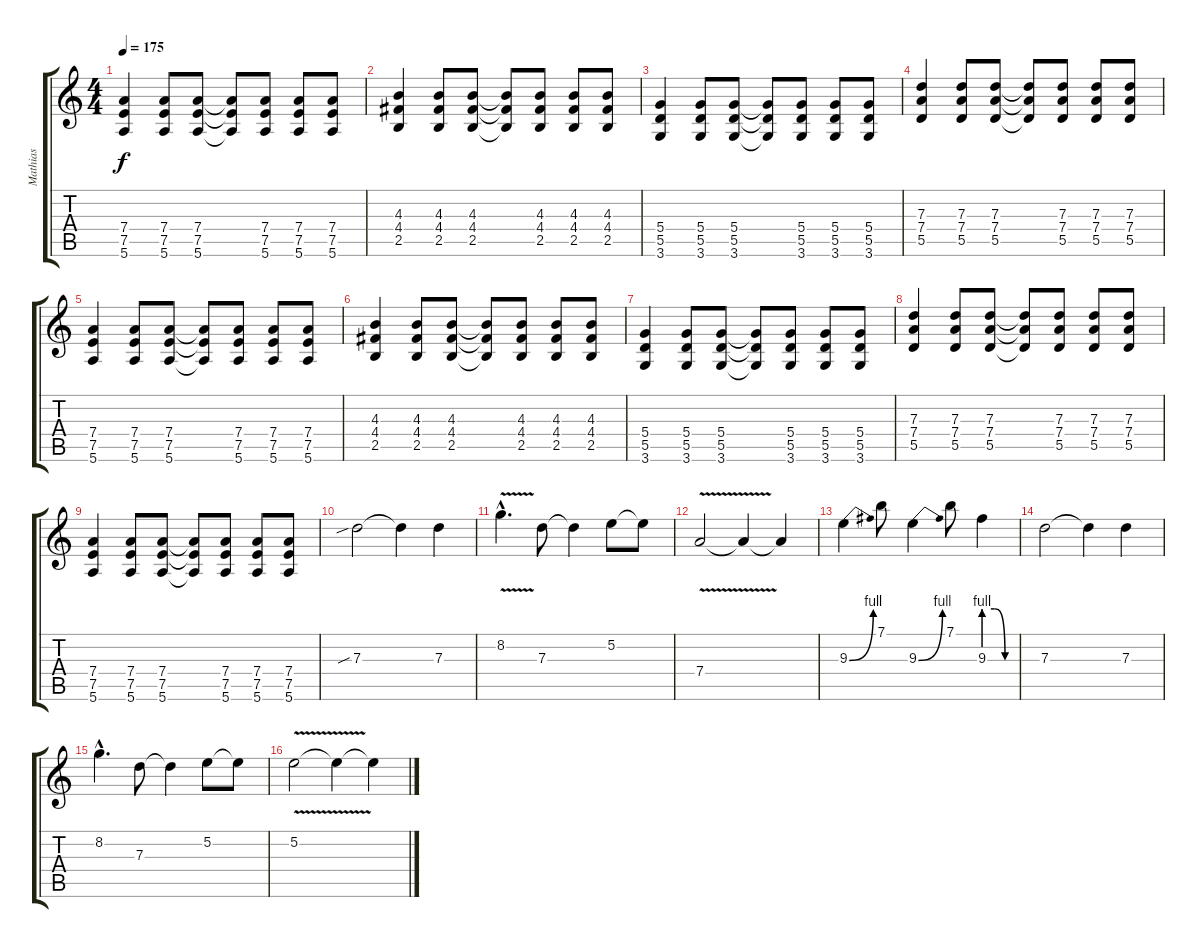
\track ("Mathias" "Mathias") {instrument distortionguitar}
\staff {score tabs}
\tuning (E4 B3 G3 D3 A2 E2) {hide}
\ts (4 4)
\tempo 175
\clef g2
\ks c
(7.4 7.5 5.6).4{dy f} (7.4 7.5 5.6).8 (7.4 7.5 5.6).8 (7.4{t} 7.5{t} 5.6{t}).8 (7.4 7.5 5.6).8 (7.4 7.5 5.6).8 (7.4 7.5 5.6).8 |
(4.3 4.4 2.5).4 (4.3 4.4 2.5).8 (4.3 4.4 2.5).8 (4.3{t} 4.4{t} 2.5{t}).8 (4.3 4.4 2.5).8 (4.3 4.4 2.5).8 (4.3 4.4 2.5).8 |
(5.4 5.5 3.6).4 (5.4 5.5 3.6).8 (5.4 5.5 3.6).8 (5.4{t} 5.5{t} 3.6{t}).8 (5.4 5.5 3.6).8 (5.4 5.5 3.6).8 (5.4 5.5 3.6).8 |
(7.3 7.4 5.5).4 (7.3 7.4 5.5).8 (7.3 7.4 5.5).8 (7.3{t} 7.4{t} 5.5{t}).8 (7.3 7.4 5.5).8 (7.3 7.4 5.5).8 (7.3 7.4 5.5).8 |
(7.4 7.5 5.6).4 (7.4 7.5 5.6).8 (7.4 7.5 5.6).8 (7.4{t} 7.5{t} 5.6{t}).8 (7.4 7.5 5.6).8 (7.4 7.5 5.6).8 (7.4 7.5 5.6).8 |
(4.3 4.4 2.5).4 (4.3 4.4 2.5).8 (4.3 4.4 2.5).8 (4.3{t} 4.4{t} 2.5{t}).8 (4.3 4.4 2.5).8 (4.3 4.4 2.5).8 (4.3 4.4 2.5).8 |
(5.4 5.5 3.6).4 (5.4 5.5 3.6).8 (5.4 5.5 3.6).8 (5.4{t} 5.5{t} 3.6{t}).8 (5.4 5.5 3.6).8 (5.4 5.5 3.6).8 (5.4 5.5 3.6).8 |
(7.3 7.4 5.5).4 (7.3 7.4 5.5).8 (7.3 7.4 5.5).8 (7.3{t} 7.4{t} 5.5{t}).8 (7.3 7.4 5.5).8 (7.3 7.4 5.5).8 (7.3 7.4 5.5).8 |
(7.4 7.5 5.6).4 (7.4 7.5 5.6).8 (7.4 7.5 5.6).8 (7.4{t} 7.5{t} 5.6{t}).8 (7.4 7.5 5.6).8 (7.4 7.5 5.6).8 (7.4 7.5 5.6).8 |
7.3{sib}.2 7.3{t}.4 7.3.4 |
8.2{v hac}.4{d} 7.3.8 7.3{t}.4 5.2.8 5.2{t}.8 |
7.4{v}.2 7.4{t}.4 7.4{t}.4 |
9.3{be (bend 0 0 60 4)}.4 7.1.8 9.3{be (bend 0 0 60 4)}.4 7.1.8 9.3{be (custom 0 4 20 4 40 0 60 0)}.4 |
7.3.2 7.3{t}.4 7.3.4 |
8.2{hac}.4{d} 7.3.8 7.3{t}.4 5.2.8 5.2{t}.8 |
5.2{v}.2 5.2{t}.4 5.2{t}.4
